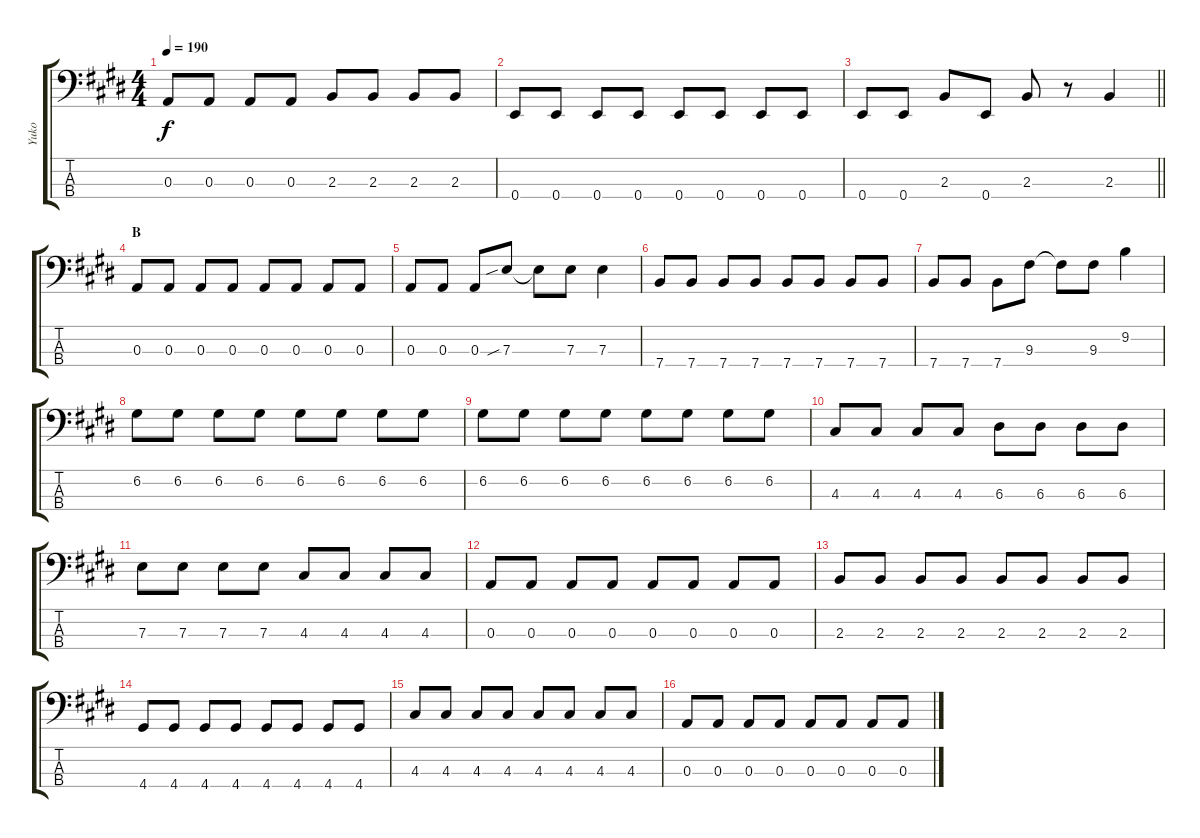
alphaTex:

\track ("Yuko" "Yuko") {instrument electricbasspick}
\staff {score tabs}
\tuning (G2 D2 A1 E1) {hide}
\ts (4 4)
\tempo 190
\clef f4
\ks e
0.3.8{dy f} 0.3.8 0.3.8 0.3.8 2.3.8 2.3.8 2.3.8 2.3.8 |
0.4.8 0.4.8 0.4.8 0.4.8 0.4.8 0.4.8 0.4.8 0.4.8 |
\barLineRight lightlight
0.4.8 0.4.8 2.3.8 0.4.8 2.3.8 r.8 2.3.4 |
\section ("" "B")
0.3.8 0.3.8 0.3.8 0.3.8 0.3.8 0.3.8 0.3.8 0.3.8 |
0.3.8 0.3.8 0.3.8 7.3{sib}.8 7.3{t}.8 7.3.8 7.3.4 |
7.4.8 7.4.8 7.4.8 7.4.8 7.4.8 7.4.8 7.4.8 7.4.8 |
7.4.8 7.4.8 7.4.8 9.3.8 9.3{t}.8 9.3.8 9.2.4 |
6.2.8 6.2.8 6.2.8 6.2.8 6.2.8 6.2.8 6.2.8 6.2.8 |
6.2.8 6.2.8 6.2.8 6.2.8 6.2.8 6.2.8 6.2.8 6.2.8 |
4.3.8 4.3.8 4.3.8 4.3.8 6.3.8 6.3.8 6.3.8 6.3.8 |
7.3.8 7.3.8 7.3.8 7.3.8 4.3.8 4.3.8 4.3.8 4.3.8 |
0.3.8 0.3.8 0.3.8 0.3.8 0.3.8 0.3.8 0.3.8 0.3.8 |
2.3.8 2.3.8 2.3.8 2.3.8 2.3.8 2.3.8 2.3.8 2.3.8 |
4.4.8 4.4.8 4.4.8 4.4.8 4.4.8 4.4.8 4.4.8 4.4.8 |
4.3.8 4.3.8 4.3.8 4.3.8 4.3.8 4.3.8 4.3.8 4.3.8 |
0.3.8 0.3.8 0.3.8 0.3.8 0.3.8 0.3.8 0.3.8 0.3.8
